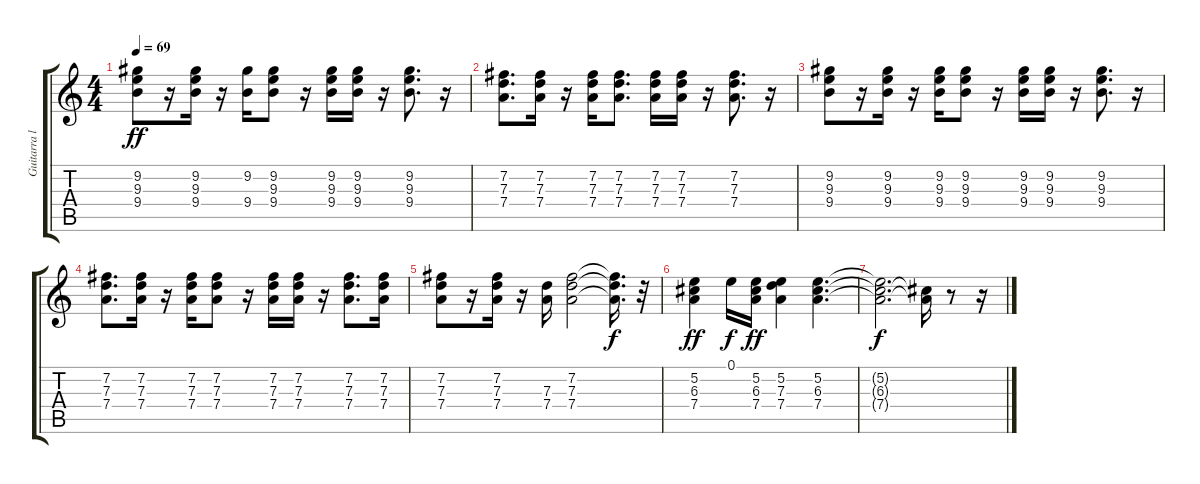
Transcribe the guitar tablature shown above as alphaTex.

\track ("Guitarra ll" "Guitarra l") {instrument acousticguitarsteel}
\staff {score tabs}
\tuning (E4 B3 G3 D3 A2 E2) {hide}
\ts (4 4)
\tempo 69
\clef g2
\ks c
(9.2 9.3 9.4).8{dy ff} r.16 (9.2 9.3 9.4).16 r.16 (9.2 9.4).16 (9.2 9.3 9.4).8 r.16 (9.2 9.3 9.4).16 (9.2 9.3 9.4).16 r.16 (9.2 9.3 9.4).8{d} r.16 |
(7.2 7.3 7.4).8{d} (7.2 7.3 7.4).16 r.16 (7.2 7.3 7.4).16 (7.2 7.3 7.4).8{d} (7.2 7.3 7.4).16 (7.2 7.3 7.4).16 r.16 (7.2 7.3 7.4).8{d} r.16 |
(9.2 9.3 9.4).8 r.16 (9.2 9.3 9.4).16 r.16 (9.2 9.3 9.4).16 (9.2 9.3 9.4).8 r.16 (9.2 9.3 9.4).16 (9.2 9.3 9.4).16 r.16 (9.2 9.3 9.4).8{d} r.16 |
(7.2 7.3 7.4).8{d} (7.2 7.3 7.4).16 r.16 (7.2 7.3 7.4).16 (7.2 7.3 7.4).8 r.16 (7.2 7.3 7.4).16 (7.2 7.3 7.4).16 r.16 (7.2 7.3 7.4).8{d} (7.2 7.3 7.4).16 |
(7.2 7.3 7.4).8 r.16 (7.2 7.3 7.4).16 r.16 (7.3 7.4).16 (7.2 7.3 7.4).2 (7.2{t} 7.3{t} 7.4{t}).16{d dy f} r.32 |
(5.2 6.3 7.4).4{dy ff} 0.1.16{dy f} (5.2 6.3 7.4).16{dy ff} (5.2 7.3 7.4).4 (5.2 6.3 7.4).4{d} |
(5.2{t} 6.3{t} 7.4{t}).2{d dy f} (6.3{t} 7.4{t}).16 r.8 r.16
